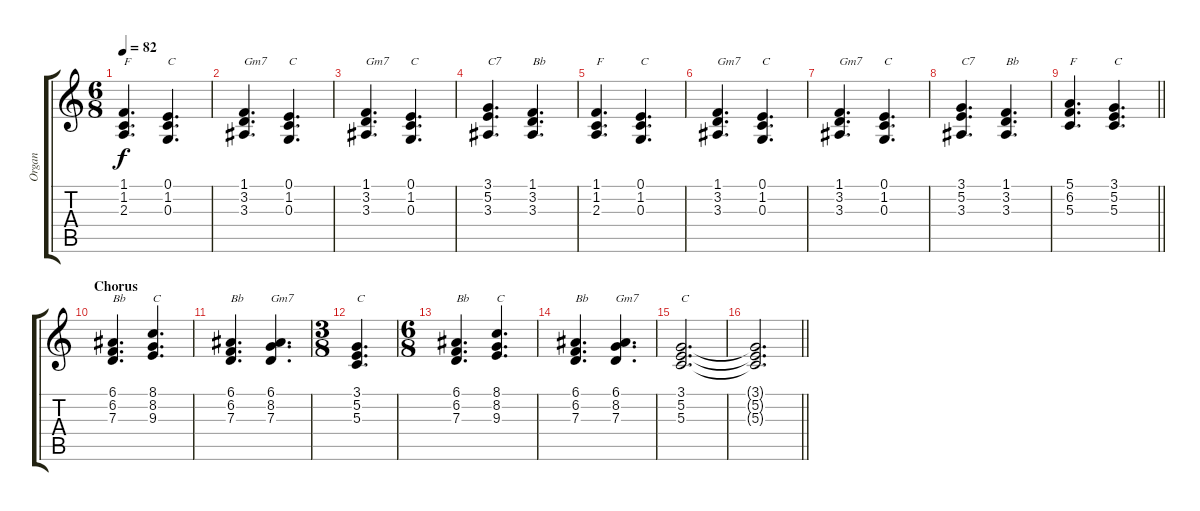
\track ("Organ" "Organ") {instrument percussiveorgan}
\staff {score tabs}
\tuning (E4 B3 G3 D3 A2 E2) {hide}
\ts (6 8)
\tempo 82
\clef g2
\ks c
(1.1 1.2 2.3).4{d txt "F" dy f} (0.1 1.2 0.3).4{d txt "C"} |
(1.1 3.2 3.3).4{d txt "Gm7"} (0.1 1.2 0.3).4{d txt "C"} |
(1.1 3.2 3.3).4{d txt "Gm7"} (0.1 1.2 0.3).4{d txt "C"} |
(3.1 5.2 3.3).4{d txt "C7"} (1.1 3.2 3.3).4{d txt "Bb"} |
(1.1 1.2 2.3).4{d txt "F"} (0.1 1.2 0.3).4{d txt "C"} |
(1.1 3.2 3.3).4{d txt "Gm7"} (0.1 1.2 0.3).4{d txt "C"} |
(1.1 3.2 3.3).4{d txt "Gm7"} (0.1 1.2 0.3).4{d txt "C"} |
(3.1 5.2 3.3).4{d txt "C7"} (1.1 3.2 3.3).4{d txt "Bb"} |
\barLineRight lightlight
(5.1 6.2 5.3).4{d txt "F"} (3.1 5.2 5.3).4{d txt "C"} |
\section ("" "Chorus")
(6.1 6.2 7.3).4{d txt "Bb"} (8.1 8.2 9.3).4{d txt "C"} |
(6.1 6.2 7.3).4{d txt "Bb"} (6.1 8.2 7.3).4{d txt "Gm7"} |
\ts (3 8)
(3.1 5.2 5.3).4{d txt "C"} |
\ts (6 8)
(6.1 6.2 7.3).4{d txt "Bb"} (8.1 8.2 9.3).4{d txt "C"} |
(6.1 6.2 7.3).4{d txt "Bb"} (6.1 8.2 7.3).4{d txt "Gm7"} |
(3.1 5.2 5.3).2{d txt "C"} |
\barLineRight lightlight
(3.1{t} 5.2{t} 5.3{t}).2{d}
